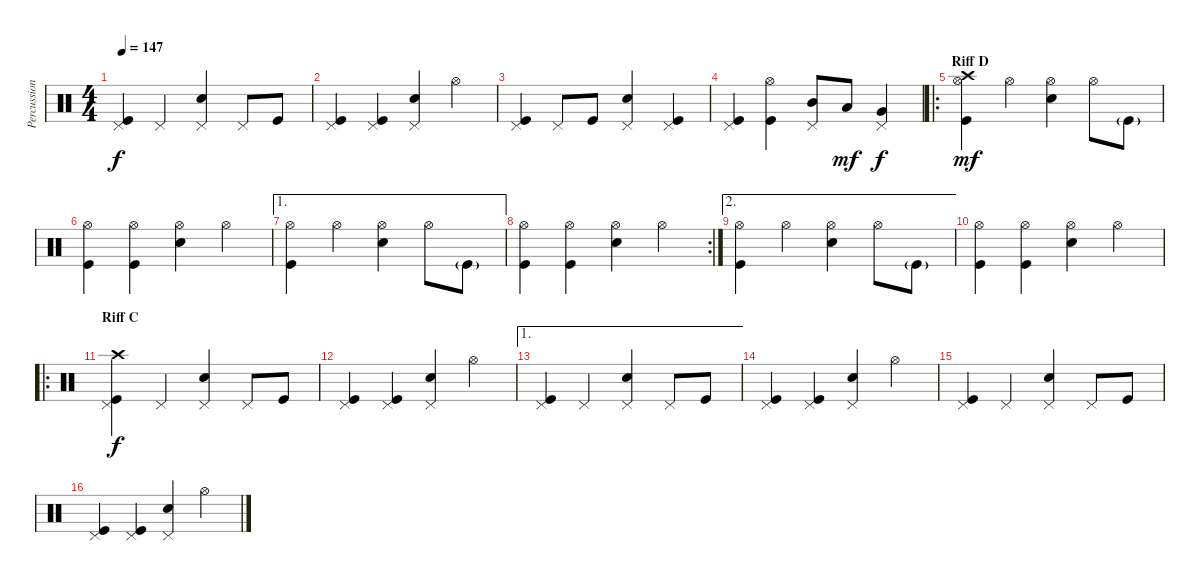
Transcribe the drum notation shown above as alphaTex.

\track ("Percussion" "Percussion") {instrument percussion}
\staff {score}
\articulation defaults
\ts (4 4)
\tempo 147
\clef neutral
\ks c
("Kick (hit)" "Pedal Hi-Hat (hit)").4{dy f} "Pedal Hi-Hat (hit)".4 ("Electric Snare (hit)" "Pedal Hi-Hat (hit)").4 "Pedal Hi-Hat (hit)".8 "Kick (hit)".8 |
("Kick (hit)" "Pedal Hi-Hat (hit)").4 ("Kick (hit)" "Pedal Hi-Hat (hit)").4 ("Electric Snare (hit)" "Pedal Hi-Hat (hit)").4 "Hi-Hat (open)".4 |
("Kick (hit)" "Pedal Hi-Hat (hit)").4 "Pedal Hi-Hat (hit)".8 "Kick (hit)".8 ("Electric Snare (hit)" "Pedal Hi-Hat (hit)").4 ("Kick (hit)" "Pedal Hi-Hat (hit)").4 |
("Kick (hit)" "Pedal Hi-Hat (hit)").4 ("Kick (hit)" "Hi-Hat (open)").4 ("Mid Tom (hit)" "Pedal Hi-Hat (hit)").8 "Low Tom (hit)".8{dy mf} ("Very Low Tom (hit)" "Pedal Hi-Hat (hit)").4{dy f} |
\ro
\section ("" "Riff D")
("Crash high (hit)" "Kick (hit)" "Hi-Hat (open)").4{dy mf} "Hi-Hat (open)".4 ("Electric Snare (hit)" "Hi-Hat (open)").4 "Hi-Hat (open)".8 "Kick (hit)"{g}.8 |
("Kick (hit)" "Hi-Hat (open)").4 ("Kick (hit)" "Hi-Hat (open)").4 ("Electric Snare (hit)" "Hi-Hat (open)").4 "Hi-Hat (open)".4 |
\ae 1
("Kick (hit)" "Hi-Hat (open)").4 "Hi-Hat (open)".4 ("Electric Snare (hit)" "Hi-Hat (open)").4 "Hi-Hat (open)".8 "Kick (hit)"{g}.8 |
\rc 2
("Kick (hit)" "Hi-Hat (open)").4 ("Kick (hit)" "Hi-Hat (open)").4 ("Electric Snare (hit)" "Hi-Hat (open)").4 "Hi-Hat (open)".4 |
\ae 2
("Kick (hit)" "Hi-Hat (open)").4 "Hi-Hat (open)".4 ("Electric Snare (hit)" "Hi-Hat (open)").4 "Hi-Hat (open)".8 "Kick (hit)"{g}.8 |
("Kick (hit)" "Hi-Hat (open)").4 ("Kick (hit)" "Hi-Hat (open)").4 ("Electric Snare (hit)" "Hi-Hat (open)").4 "Hi-Hat (open)".4 |
\ro
\section ("" "Riff C")
("Crash high (hit)" "Kick (hit)" "Pedal Hi-Hat (hit)").4{dy f} "Pedal Hi-Hat (hit)".4 ("Electric Snare (hit)" "Pedal Hi-Hat (hit)").4 "Pedal Hi-Hat (hit)".8 "Kick (hit)".8 |
("Kick (hit)" "Pedal Hi-Hat (hit)").4 ("Kick (hit)" "Pedal Hi-Hat (hit)").4 ("Electric Snare (hit)" "Pedal Hi-Hat (hit)").4 "Hi-Hat (open)".4 |
\ae 1
("Kick (hit)" "Pedal Hi-Hat (hit)").4 "Pedal Hi-Hat (hit)".4 ("Electric Snare (hit)" "Pedal Hi-Hat (hit)").4 "Pedal Hi-Hat (hit)".8 "Kick (hit)".8 |
("Kick (hit)" "Pedal Hi-Hat (hit)").4 ("Kick (hit)" "Pedal Hi-Hat (hit)").4 ("Electric Snare (hit)" "Pedal Hi-Hat (hit)").4 "Hi-Hat (open)".4 |
("Kick (hit)" "Pedal Hi-Hat (hit)").4 "Pedal Hi-Hat (hit)".4 ("Electric Snare (hit)" "Pedal Hi-Hat (hit)").4 "Pedal Hi-Hat (hit)".8 "Kick (hit)".8 |
("Kick (hit)" "Pedal Hi-Hat (hit)").4 ("Kick (hit)" "Pedal Hi-Hat (hit)").4 ("Electric Snare (hit)" "Pedal Hi-Hat (hit)").4 "Hi-Hat (open)".4
